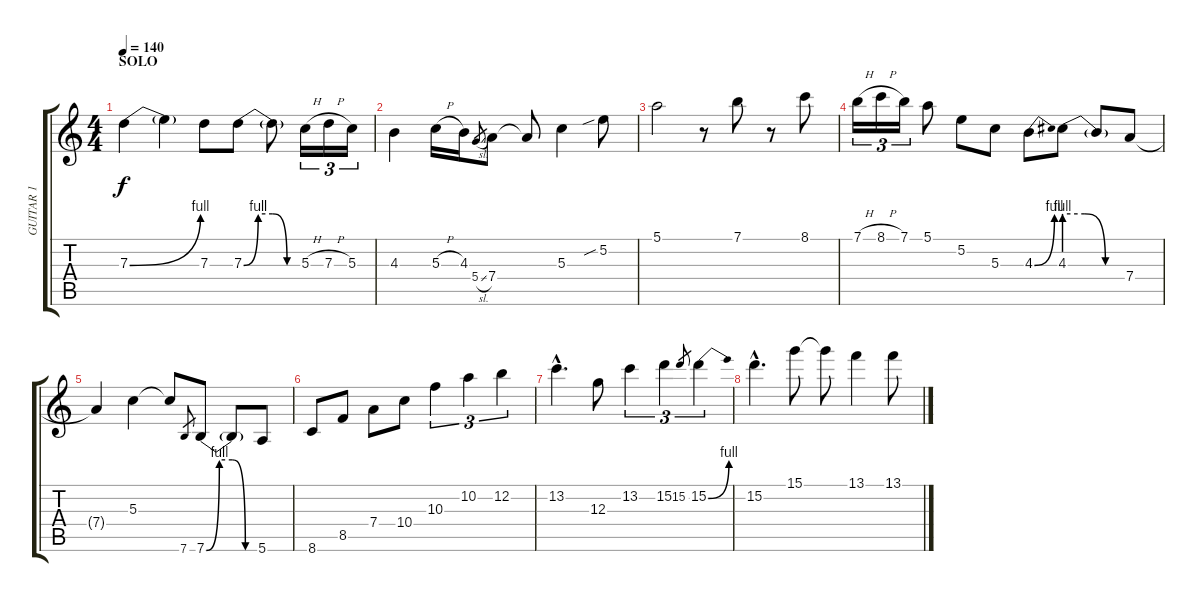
\track ("GUITAR 1" "GUITAR 1") {instrument electricguitarclean}
\staff {score tabs}
\tuning (E4 B3 G3 D3 A2 E2) {hide}
\ts (4 4)
\section ("" "SOLO")
\tempo 140
\clef g2
\ks aminor
7.3{be (bend 0 0 60 4)}.4{dy f} 7.3{t}.4 7.3.8 7.3{be (custom 0 0 15 4 30 4 45 0 60 0)}.8 7.3{t}.8 5.3{h}.16{tu (3 2)} 7.3{h}.16{tu (3 2)} 5.3.16{tu (3 2)} |
4.3.4 5.3{h}.16 4.3.16 5.4{sl}.8{gr} 7.4.8 7.4{t}.8 5.3.4 5.2{sib}.8 |
5.1.2 r.8 7.1.8 r.8 8.1.8 |
7.1{h}.16{tu (3 2)} 8.1{h}.16{tu (3 2)} 7.1.16{tu (3 2)} 5.1.8 5.2.8 5.3.8 4.3{be (bend 0 0 60 4)}.8 4.3{be (custom 0 4 20 4 40 0 60 0)}.8 4.3{t}.8 7.4.8 |
7.4{t}.4 5.3.4 5.3{t}.8 7.6.8{gr} 7.6{be (custom 0 0 15 4 30 4 45 0 60 0)}.8 7.6{t}.8 5.6.8 |
8.6.8 8.5.8 7.4.8 10.4.8 10.3.4{tu (3 2)} 10.2.4{tu (3 2)} 12.2.4{tu (3 2)} |
13.2{hac}.4{d volume 12 balance 13 instrument distortionguitar} 12.3.8 13.2.4{tu (3 2)} 15.2.4{tu (3 2)} 15.2.8{gr} 15.2{be (bend 0 0 60 4)}.4{tu (3 2)} |
15.2{hac}.4{d} 15.1.8 15.1{t}.8 13.1.4 13.1.8
